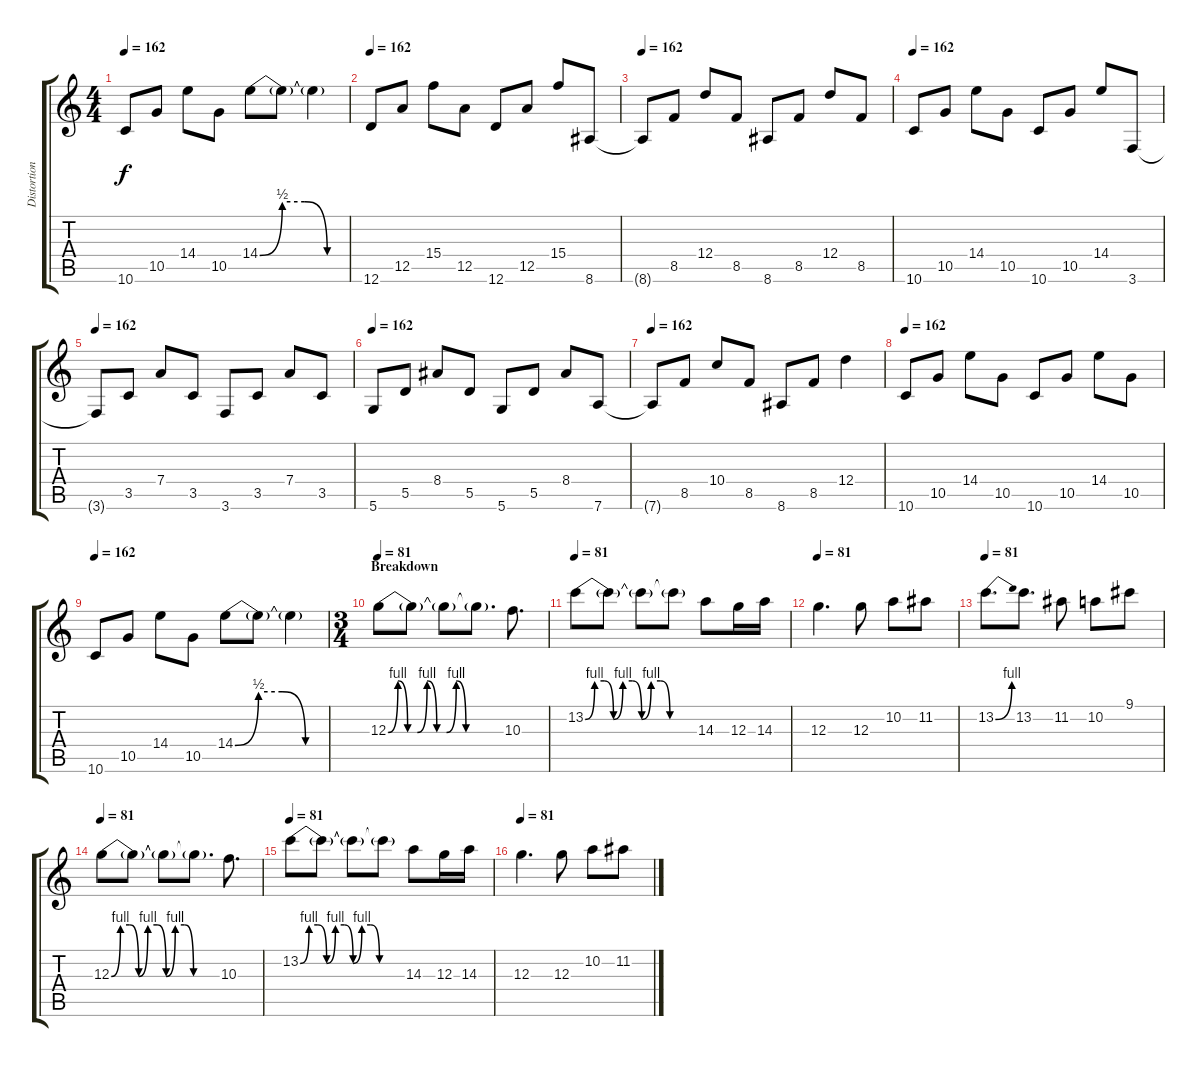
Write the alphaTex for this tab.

\track ("Distortion Guitar" "Distortion") {instrument distortionguitar}
\staff {score tabs}
\tuning (E4 B3 G3 D3 A2 D2) {hide}
\ts (4 4)
\tempo 162
\clef g2
\ks c
10.6.8{dy f} 10.5.8 14.4.8 10.5.8 14.4{be (custom 0 0 15 2 30 2 45 0 60 0)}.8 14.4{t}.8 14.4{t}.4 |
\tempo 162
12.6.8 12.5.8 15.4.8 12.5.8 12.6.8 12.5.8 15.4.8 8.6.8 |
\tempo 162
8.6{t}.8 8.5.8 12.4.8 8.5.8 8.6.8 8.5.8 12.4.8 8.5.8 |
\tempo 162
10.6.8 10.5.8 14.4.8 10.5.8 10.6.8 10.5.8 14.4.8 3.6.8 |
\tempo 162
3.6{t}.8 3.5.8 7.4.8 3.5.8 3.6.8 3.5.8 7.4.8 3.5.8 |
\tempo 162
5.6.8 5.5.8 8.4.8 5.5.8 5.6.8 5.5.8 8.4.8 7.6.8 |
\tempo 162
7.6{t}.8 8.5.8 10.4.8 8.5.8 8.6.8 8.5.8 12.4.4 |
\tempo 162
10.6.8 10.5.8 14.4.8 10.5.8 10.6.8 10.5.8 14.4.8 10.5.8 |
\tempo 162
10.6.8 10.5.8 14.4.8 10.5.8 14.4{be (custom 0 0 15 2 30 2 45 0 60 0)}.8 14.4{t}.8 14.4{t}.4 |
\ts (3 4)
\section ("" "Breakdown")
\tempo 81
12.3{be (custom 0 0 5 4 5 4 10 0 15 0 20 4 20 4 25 0 30 0 35 4 35 4 40 0 45 0 60 0)}.8 12.3{t}.8 12.3{t}.8 12.3{t}.8{d} 10.3.8{d} |
\tempo 81
13.2{be (custom 0 0 5 4 10 4 15 0 20 4 25 4 30 0 35 4 40 4 45 0 60 0)}.8 13.2{t}.8 13.2{t}.8 13.2{t}.8 14.3.8 12.3.16 14.3.16 |
\tempo 81
12.3.4{d} 12.3.8 10.2.8 11.2.8 |
\tempo 81
13.2{be (bend 0 0 60 4)}.8{d} 13.2.8{d} 11.2.8 10.2.8 9.1.8 |
\tempo 81
12.3{be (custom 0 0 5 4 10 4 15 0 20 4 25 4 30 0 35 4 40 4 45 0 60 0)}.8 12.3{t}.8 12.3{t}.8 12.3{t}.8{d} 10.3.8{d} |
\tempo 81
13.2{be (custom 0 0 5 4 10 4 15 0 20 4 25 4 30 0 35 4 40 4 45 0 60 0)}.8 13.2{t}.8 13.2{t}.8 13.2{t}.8 14.3.8 12.3.16 14.3.16 |
\tempo 81
12.3.4{d} 12.3.8 10.2.8 11.2.8
